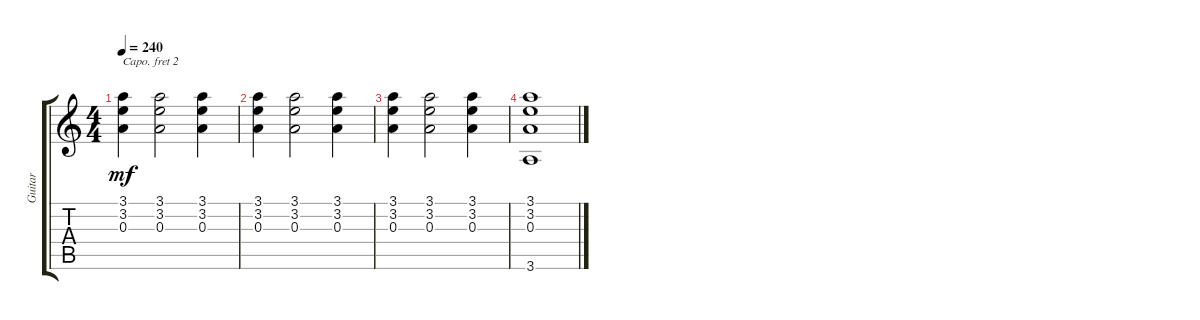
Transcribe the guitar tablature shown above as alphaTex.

\track ("Guitar" "Guitar") {instrument acousticguitarnylon}
\staff {score tabs}
\capo 2
\tuning (E4 B3 G3 D3 A2 E2) {hide}
\ts (4 4)
\tempo 240
\clef g2
\ks c
(3.1 3.2 0.3).4{dy mf} (3.1 3.2 0.3).2 (3.1 3.2 0.3).4 |
(3.1 3.2 0.3).4 (3.1 3.2 0.3).2 (3.1 3.2 0.3).4 |
(3.1 3.2 0.3).4 (3.1 3.2 0.3).2 (3.1 3.2 0.3).4 |
(3.1 3.2 0.3 3.6).1
